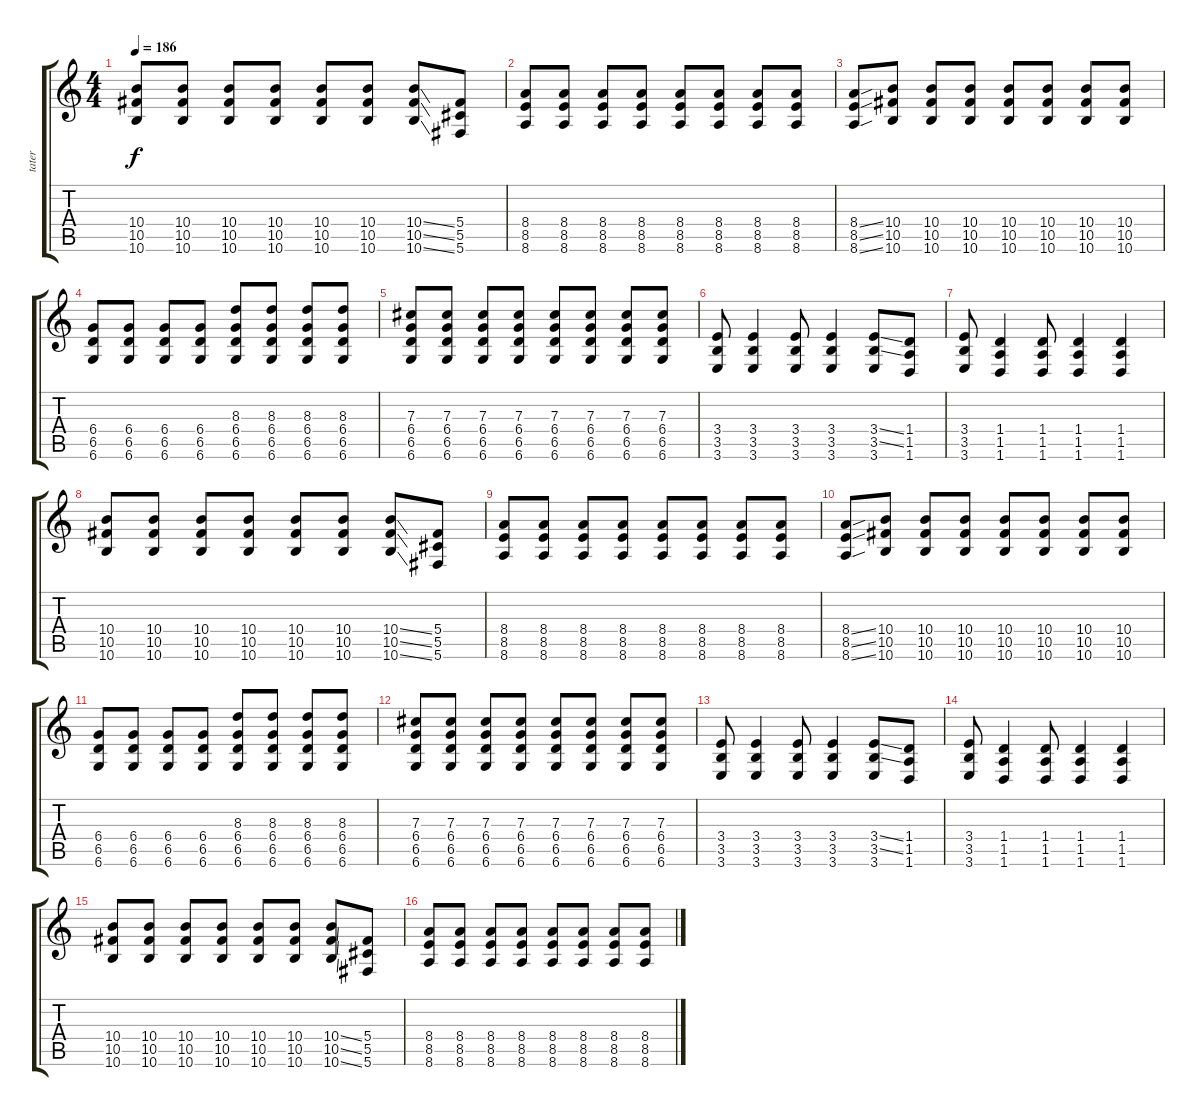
\track ("tater" "tater") {instrument electricguitarclean}
\staff {score tabs}
\tuning (Eb4 Bb3 Gb3 Db3 Ab2 Db2) {hide}
\ts (4 4)
\tempo 186
\clef g2
\ks c
(10.4 10.5 10.6).8{dy f} (10.4 10.5 10.6).8 (10.4 10.5 10.6).8 (10.4 10.5 10.6).8 (10.4 10.5 10.6).8 (10.4 10.5 10.6).8 (10.4{ss} 10.5{ss} 10.6{ss}).8 (5.4 5.5 5.6).8 |
(8.4 8.5 8.6).8 (8.4 8.5 8.6).8 (8.4 8.5 8.6).8 (8.4 8.5 8.6).8 (8.4 8.5 8.6).8 (8.4 8.5 8.6).8 (8.4 8.5 8.6).8 (8.4 8.5 8.6).8 |
(8.4{ss} 8.5{ss} 8.6{ss}).8 (10.4 10.5 10.6).8 (10.4 10.5 10.6).8 (10.4 10.5 10.6).8 (10.4 10.5 10.6).8 (10.4 10.5 10.6).8 (10.4 10.5 10.6).8 (10.4 10.5 10.6).8 |
(6.4 6.5 6.6).8 (6.4 6.5 6.6).8 (6.4 6.5 6.6).8 (6.4 6.5 6.6).8 (8.3 6.4 6.5 6.6).8 (8.3 6.4 6.5 6.6).8 (8.3 6.4 6.5 6.6).8 (8.3 6.4 6.5 6.6).8 |
(7.3 6.4 6.5 6.6).8 (7.3 6.4 6.5 6.6).8 (7.3 6.4 6.5 6.6).8 (7.3 6.4 6.5 6.6).8 (7.3 6.4 6.5 6.6).8 (7.3 6.4 6.5 6.6).8 (7.3 6.4 6.5 6.6).8 (7.3 6.4 6.5 6.6).8 |
(3.4 3.5 3.6).8 (3.4 3.5 3.6).4 (3.4 3.5 3.6).8 (3.4 3.5 3.6).4 (3.4{ss} 3.5{ss} 3.6).8 (1.4 1.5 1.6).8 |
(3.4 3.5 3.6).8 (1.4 1.5 1.6).4 (1.4 1.5 1.6).8 (1.4 1.5 1.6).4 (1.4 1.5 1.6).4 |
(10.4 10.5 10.6).8 (10.4 10.5 10.6).8 (10.4 10.5 10.6).8 (10.4 10.5 10.6).8 (10.4 10.5 10.6).8 (10.4 10.5 10.6).8 (10.4{ss} 10.5{ss} 10.6{ss}).8 (5.4 5.5 5.6).8 |
(8.4 8.5 8.6).8 (8.4 8.5 8.6).8 (8.4 8.5 8.6).8 (8.4 8.5 8.6).8 (8.4 8.5 8.6).8 (8.4 8.5 8.6).8 (8.4 8.5 8.6).8 (8.4 8.5 8.6).8 |
(8.4{ss} 8.5{ss} 8.6{ss}).8 (10.4 10.5 10.6).8 (10.4 10.5 10.6).8 (10.4 10.5 10.6).8 (10.4 10.5 10.6).8 (10.4 10.5 10.6).8 (10.4 10.5 10.6).8 (10.4 10.5 10.6).8 |
(6.4 6.5 6.6).8 (6.4 6.5 6.6).8 (6.4 6.5 6.6).8 (6.4 6.5 6.6).8 (8.3 6.4 6.5 6.6).8 (8.3 6.4 6.5 6.6).8 (8.3 6.4 6.5 6.6).8 (8.3 6.4 6.5 6.6).8 |
(7.3 6.4 6.5 6.6).8 (7.3 6.4 6.5 6.6).8 (7.3 6.4 6.5 6.6).8 (7.3 6.4 6.5 6.6).8 (7.3 6.4 6.5 6.6).8 (7.3 6.4 6.5 6.6).8 (7.3 6.4 6.5 6.6).8 (7.3 6.4 6.5 6.6).8 |
(3.4 3.5 3.6).8 (3.4 3.5 3.6).4 (3.4 3.5 3.6).8 (3.4 3.5 3.6).4 (3.4{ss} 3.5{ss} 3.6).8 (1.4 1.5 1.6).8 |
(3.4 3.5 3.6).8 (1.4 1.5 1.6).4 (1.4 1.5 1.6).8 (1.4 1.5 1.6).4 (1.4 1.5 1.6).4 |
(10.4 10.5 10.6).8 (10.4 10.5 10.6).8 (10.4 10.5 10.6).8 (10.4 10.5 10.6).8 (10.4 10.5 10.6).8 (10.4 10.5 10.6).8 (10.4{ss} 10.5{ss} 10.6{ss}).8 (5.4 5.5 5.6).8 |
(8.4 8.5 8.6).8 (8.4 8.5 8.6).8 (8.4 8.5 8.6).8 (8.4 8.5 8.6).8 (8.4 8.5 8.6).8 (8.4 8.5 8.6).8 (8.4 8.5 8.6).8 (8.4 8.5 8.6).8
